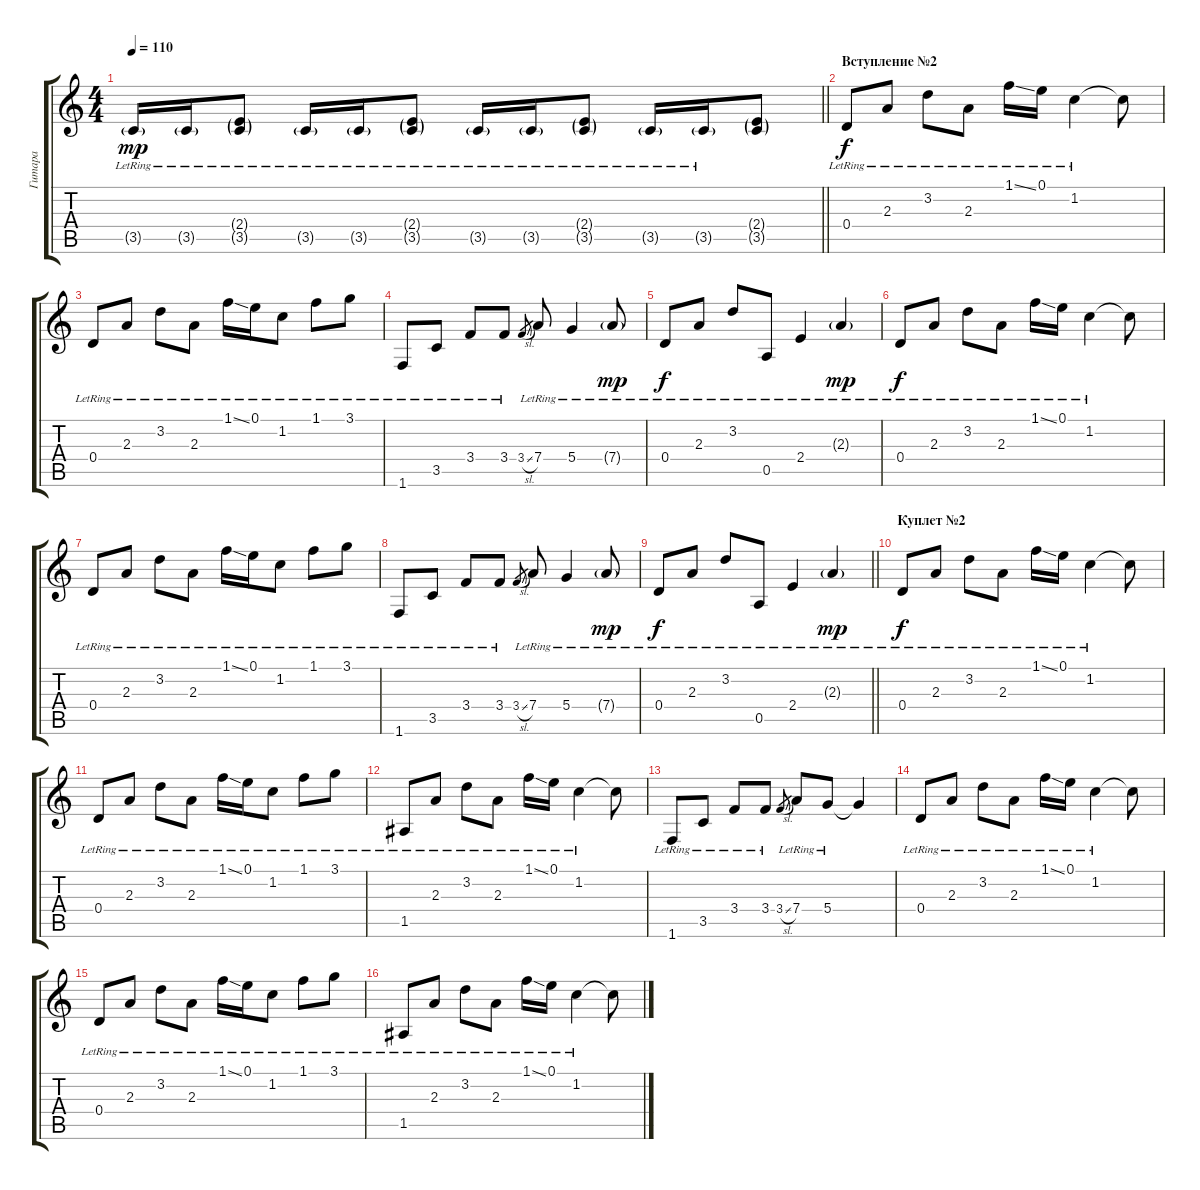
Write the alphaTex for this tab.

\track ("Гитара" "Гитара") {instrument acousticguitarsteel}
\staff {score tabs}
\tuning (E4 B3 G3 D3 A2 E2) {hide}
\ts (4 4)
\tempo 110
\clef g2
\barLineRight lightlight
\ks c
3.5{g lr}.16{dy mp volume 4} 3.5{g lr}.16 (2.4{g} 3.5{g lr}).8 3.5{g lr}.16 3.5{g lr}.16 (2.4{g} 3.5{g lr}).8 3.5{g lr}.16 3.5{g lr}.16 (2.4{g} 3.5{g lr}).8 3.5{g lr}.16 3.5{g lr}.16 (2.4{g} 3.5{g}).8 |
\section ("" "Вступление №2")
0.4{lr}.8{dy f volume 13} 2.3{lr}.8 3.2{lr}.8 2.3{lr}.8 1.1{ss lr}.16 0.1{lr}.16 1.2{lr}.4 1.2{t}.8 |
0.4{lr}.8 2.3{lr}.8 3.2{lr}.8 2.3{lr}.8 1.1{ss lr}.16 0.1{lr}.16 1.2{lr}.8 1.1{lr}.8 3.1{lr}.8 |
1.6{lr}.8 3.5{lr}.8 3.4{lr}.8 3.4{lr}.8 3.4{sl}.8{gr} 7.4{lr}.8 5.4{lr}.4 7.4{g lr}.8{dy mp} |
0.4{lr}.8{dy f} 2.3{lr}.8 3.2{lr}.8 0.5{lr}.8 2.4{lr}.4 2.3{g lr}.4{dy mp} |
0.4{lr}.8{dy f} 2.3{lr}.8 3.2{lr}.8 2.3{lr}.8 1.1{ss lr}.16 0.1{lr}.16 1.2{lr}.4 1.2{t}.8 |
0.4{lr}.8 2.3{lr}.8 3.2{lr}.8 2.3{lr}.8 1.1{ss lr}.16 0.1{lr}.16 1.2{lr}.8 1.1{lr}.8 3.1{lr}.8 |
1.6{lr}.8 3.5{lr}.8 3.4{lr}.8 3.4{lr}.8 3.4{sl}.8{gr} 7.4{lr}.8 5.4{lr}.4 7.4{g lr}.8{dy mp} |
\barLineRight lightlight
0.4{lr}.8{dy f} 2.3{lr}.8 3.2{lr}.8 0.5{lr}.8 2.4{lr}.4 2.3{g lr}.4{dy mp} |
\section ("" "Куплет №2")
0.4{lr}.8{dy f} 2.3{lr}.8 3.2{lr}.8 2.3{lr}.8 1.1{ss lr}.16 0.1{lr}.16 1.2{lr}.4 1.2{t}.8 |
0.4{lr}.8 2.3{lr}.8 3.2{lr}.8 2.3{lr}.8 1.1{ss lr}.16 0.1{lr}.16 1.2{lr}.8 1.1{lr}.8 3.1{lr}.8 |
1.5{lr}.8 2.3{lr}.8 3.2{lr}.8 2.3{lr}.8 1.1{ss lr}.16 0.1{lr}.16 1.2{lr}.4 1.2{t}.8 |
1.6{lr}.8 3.5{lr}.8 3.4{lr}.8 3.4{lr}.8 3.4{sl}.8{gr} 7.4{lr}.8 5.4{lr}.8 5.4{t}.4 |
0.4{lr}.8 2.3{lr}.8 3.2{lr}.8 2.3{lr}.8 1.1{ss lr}.16 0.1{lr}.16 1.2{lr}.4 1.2{t}.8 |
0.4{lr}.8 2.3{lr}.8 3.2{lr}.8 2.3{lr}.8 1.1{ss lr}.16 0.1{lr}.16 1.2{lr}.8 1.1{lr}.8 3.1{lr}.8 |
1.5{lr}.8 2.3{lr}.8 3.2{lr}.8 2.3{lr}.8 1.1{ss lr}.16 0.1{lr}.16 1.2{lr}.4 1.2{t}.8
